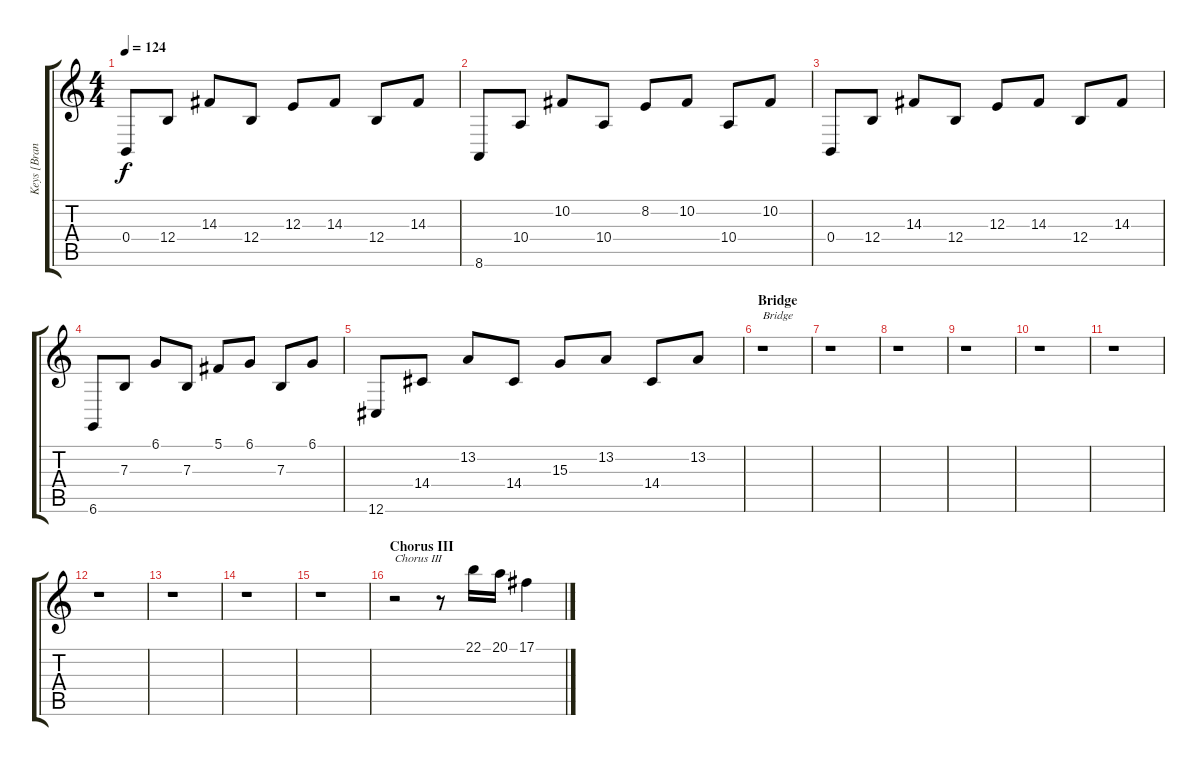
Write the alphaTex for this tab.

\track ("Keys [Brandstrom]" "Keys [Bran") {instrument acousticgrandpiano}
\staff {score tabs}
\tuning (Db4 Ab3 E3 B2 Gb2 Db2) {hide}
\ts (4 4)
\tempo 124
\clef g2
\ks c
0.4.8{dy f} 12.4.8 14.3.8 12.4.8 12.3.8 14.3.8 12.4.8 14.3.8 |
8.6.8 10.4.8 10.2.8 10.4.8 8.2.8 10.2.8 10.4.8 10.2.8 |
0.4.8 12.4.8 14.3.8 12.4.8 12.3.8 14.3.8 12.4.8 14.3.8 |
6.6.8 7.3.8 6.1.8 7.3.8 5.1.8 6.1.8 7.3.8 6.1.8 |
12.6.8 14.4.8 13.2.8 14.4.8 15.3.8 13.2.8 14.4.8 13.2.8 |
\section ("" "Bridge")
r.1{txt "Bridge"} |
r.1 |
r.1 |
r.1 |
r.1 |
r.1 |
r.1 |
r.1 |
r.1 |
r.1 |
\section ("" "Chorus III")
r.2{txt "Chorus III" instrument acousticgrandpiano} r.8 22.1.16 20.1.16 17.1.4
